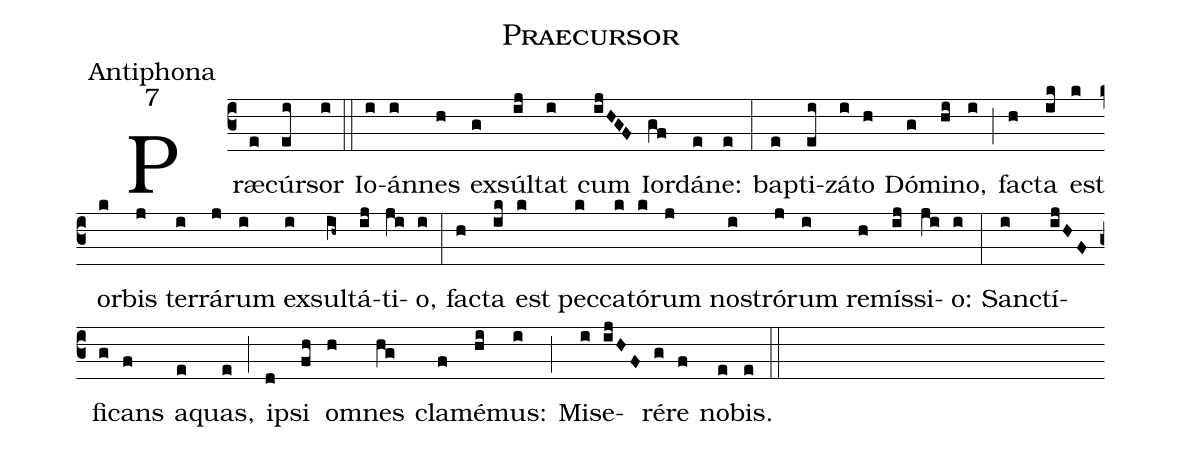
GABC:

name:Praecursor;
office-part:Antiphona;
mode:7;
%%
(c3) Præ(e)cúr(ei)sor(i) (::)
Io(i)án(i)nes(h) ex(g)súl(ij)tat(i) cum(ijHGF) Ior(gf)dá(e)ne:(e) (:)
bap(e)ti(ei)zá(i)to(h) Dó(g)mi(hi)no,(i) (;) fa(h)cta(ik) est(k) or(k)bis(j) ter(i)rá(j)rum(i) ex(i)sul(ih~)tá(ij)ti(ji)o,(i) (:)
fa(h)cta(ik) est(k) pec(k)ca(k)tó(k)rum(j) no(i)stró(j)rum(i) re(h)mís(ij)si(ji)o:(i) (:)
San(i)ctí(ijHF)fi(g)cans(f) a(e)quas,(e) (;) i(d)psi(fh) o(h)mnes(hg) cla(f)mé(hi)mus:(i) (;) Mi(i)se(ijHF)ré(g)re(f) no(e)bis.(e) (::)
